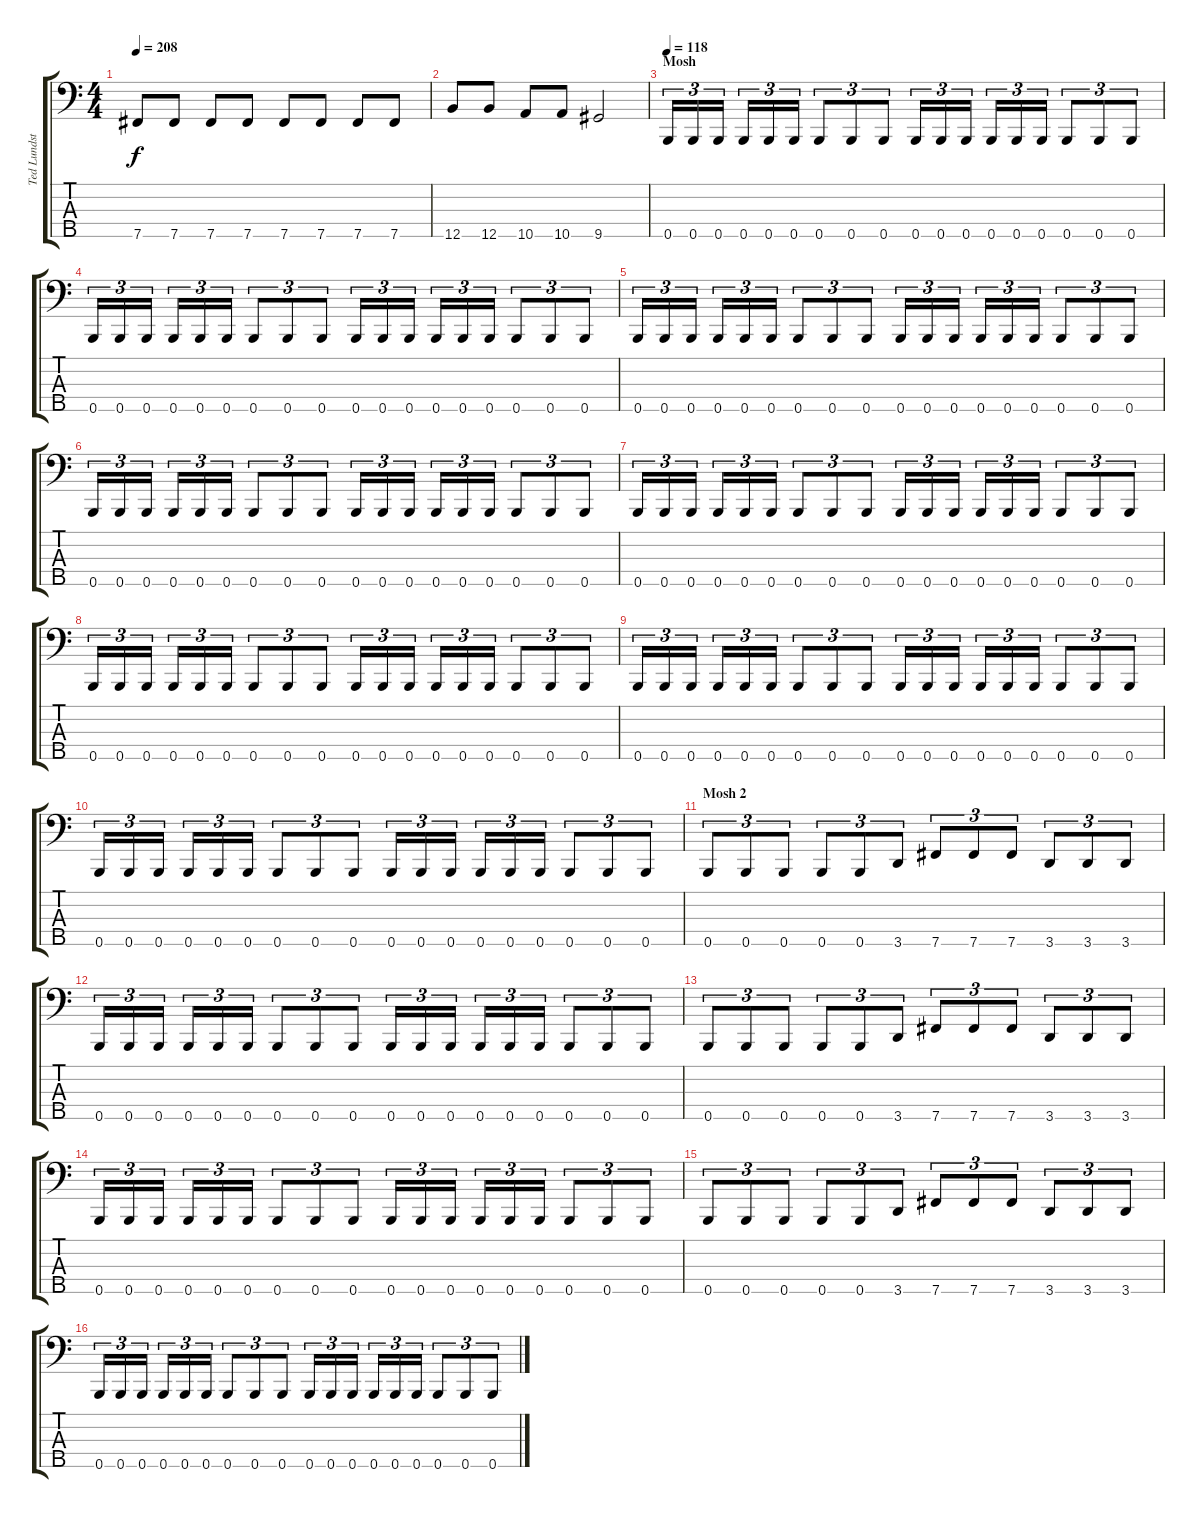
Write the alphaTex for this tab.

\track ("Ted Lundström" "Ted Lundst") {instrument electricbassfinger}
\staff {score tabs}
\tuning (G2 D2 A1 E1 B0) {hide}
\ts (4 4)
\tempo 208
\clef f4
\ks c
7.5.8{dy f} 7.5.8 7.5.8 7.5.8 7.5.8 7.5.8 7.5.8 7.5.8 |
12.5.8 12.5.8 10.5.8 10.5.8 9.5.2 |
\section ("" "Mosh")
\tempo 118
0.5.16{tu (3 2)} 0.5.16{tu (3 2)} 0.5.16{tu (3 2)} 0.5.16{tu (3 2)} 0.5.16{tu (3 2)} 0.5.16{tu (3 2)} 0.5.8{tu (3 2)} 0.5.8{tu (3 2)} 0.5.8{tu (3 2)} 0.5.16{tu (3 2)} 0.5.16{tu (3 2)} 0.5.16{tu (3 2)} 0.5.16{tu (3 2)} 0.5.16{tu (3 2)} 0.5.16{tu (3 2)} 0.5.8{tu (3 2)} 0.5.8{tu (3 2)} 0.5.8{tu (3 2)} |
0.5.16{tu (3 2)} 0.5.16{tu (3 2)} 0.5.16{tu (3 2)} 0.5.16{tu (3 2)} 0.5.16{tu (3 2)} 0.5.16{tu (3 2)} 0.5.8{tu (3 2)} 0.5.8{tu (3 2)} 0.5.8{tu (3 2)} 0.5.16{tu (3 2)} 0.5.16{tu (3 2)} 0.5.16{tu (3 2)} 0.5.16{tu (3 2)} 0.5.16{tu (3 2)} 0.5.16{tu (3 2)} 0.5.8{tu (3 2)} 0.5.8{tu (3 2)} 0.5.8{tu (3 2)} |
0.5.16{tu (3 2)} 0.5.16{tu (3 2)} 0.5.16{tu (3 2)} 0.5.16{tu (3 2)} 0.5.16{tu (3 2)} 0.5.16{tu (3 2)} 0.5.8{tu (3 2)} 0.5.8{tu (3 2)} 0.5.8{tu (3 2)} 0.5.16{tu (3 2)} 0.5.16{tu (3 2)} 0.5.16{tu (3 2)} 0.5.16{tu (3 2)} 0.5.16{tu (3 2)} 0.5.16{tu (3 2)} 0.5.8{tu (3 2)} 0.5.8{tu (3 2)} 0.5.8{tu (3 2)} |
0.5.16{tu (3 2)} 0.5.16{tu (3 2)} 0.5.16{tu (3 2)} 0.5.16{tu (3 2)} 0.5.16{tu (3 2)} 0.5.16{tu (3 2)} 0.5.8{tu (3 2)} 0.5.8{tu (3 2)} 0.5.8{tu (3 2)} 0.5.16{tu (3 2)} 0.5.16{tu (3 2)} 0.5.16{tu (3 2)} 0.5.16{tu (3 2)} 0.5.16{tu (3 2)} 0.5.16{tu (3 2)} 0.5.8{tu (3 2)} 0.5.8{tu (3 2)} 0.5.8{tu (3 2)} |
0.5.16{tu (3 2)} 0.5.16{tu (3 2)} 0.5.16{tu (3 2)} 0.5.16{tu (3 2)} 0.5.16{tu (3 2)} 0.5.16{tu (3 2)} 0.5.8{tu (3 2)} 0.5.8{tu (3 2)} 0.5.8{tu (3 2)} 0.5.16{tu (3 2)} 0.5.16{tu (3 2)} 0.5.16{tu (3 2)} 0.5.16{tu (3 2)} 0.5.16{tu (3 2)} 0.5.16{tu (3 2)} 0.5.8{tu (3 2)} 0.5.8{tu (3 2)} 0.5.8{tu (3 2)} |
0.5.16{tu (3 2)} 0.5.16{tu (3 2)} 0.5.16{tu (3 2)} 0.5.16{tu (3 2)} 0.5.16{tu (3 2)} 0.5.16{tu (3 2)} 0.5.8{tu (3 2)} 0.5.8{tu (3 2)} 0.5.8{tu (3 2)} 0.5.16{tu (3 2)} 0.5.16{tu (3 2)} 0.5.16{tu (3 2)} 0.5.16{tu (3 2)} 0.5.16{tu (3 2)} 0.5.16{tu (3 2)} 0.5.8{tu (3 2)} 0.5.8{tu (3 2)} 0.5.8{tu (3 2)} |
0.5.16{tu (3 2)} 0.5.16{tu (3 2)} 0.5.16{tu (3 2)} 0.5.16{tu (3 2)} 0.5.16{tu (3 2)} 0.5.16{tu (3 2)} 0.5.8{tu (3 2)} 0.5.8{tu (3 2)} 0.5.8{tu (3 2)} 0.5.16{tu (3 2)} 0.5.16{tu (3 2)} 0.5.16{tu (3 2)} 0.5.16{tu (3 2)} 0.5.16{tu (3 2)} 0.5.16{tu (3 2)} 0.5.8{tu (3 2)} 0.5.8{tu (3 2)} 0.5.8{tu (3 2)} |
0.5.16{tu (3 2)} 0.5.16{tu (3 2)} 0.5.16{tu (3 2)} 0.5.16{tu (3 2)} 0.5.16{tu (3 2)} 0.5.16{tu (3 2)} 0.5.8{tu (3 2)} 0.5.8{tu (3 2)} 0.5.8{tu (3 2)} 0.5.16{tu (3 2)} 0.5.16{tu (3 2)} 0.5.16{tu (3 2)} 0.5.16{tu (3 2)} 0.5.16{tu (3 2)} 0.5.16{tu (3 2)} 0.5.8{tu (3 2)} 0.5.8{tu (3 2)} 0.5.8{tu (3 2)} |
\section ("" "Mosh 2")
0.5.8{tu (3 2)} 0.5.8{tu (3 2)} 0.5.8{tu (3 2)} 0.5.8{tu (3 2)} 0.5.8{tu (3 2)} 3.5.8{tu (3 2)} 7.5.8{tu (3 2)} 7.5.8{tu (3 2)} 7.5.8{tu (3 2)} 3.5.8{tu (3 2)} 3.5.8{tu (3 2)} 3.5.8{tu (3 2)} |
0.5.16{tu (3 2)} 0.5.16{tu (3 2)} 0.5.16{tu (3 2)} 0.5.16{tu (3 2)} 0.5.16{tu (3 2)} 0.5.16{tu (3 2)} 0.5.8{tu (3 2)} 0.5.8{tu (3 2)} 0.5.8{tu (3 2)} 0.5.16{tu (3 2)} 0.5.16{tu (3 2)} 0.5.16{tu (3 2)} 0.5.16{tu (3 2)} 0.5.16{tu (3 2)} 0.5.16{tu (3 2)} 0.5.8{tu (3 2)} 0.5.8{tu (3 2)} 0.5.8{tu (3 2)} |
0.5.8{tu (3 2)} 0.5.8{tu (3 2)} 0.5.8{tu (3 2)} 0.5.8{tu (3 2)} 0.5.8{tu (3 2)} 3.5.8{tu (3 2)} 7.5.8{tu (3 2)} 7.5.8{tu (3 2)} 7.5.8{tu (3 2)} 3.5.8{tu (3 2)} 3.5.8{tu (3 2)} 3.5.8{tu (3 2)} |
0.5.16{tu (3 2)} 0.5.16{tu (3 2)} 0.5.16{tu (3 2)} 0.5.16{tu (3 2)} 0.5.16{tu (3 2)} 0.5.16{tu (3 2)} 0.5.8{tu (3 2)} 0.5.8{tu (3 2)} 0.5.8{tu (3 2)} 0.5.16{tu (3 2)} 0.5.16{tu (3 2)} 0.5.16{tu (3 2)} 0.5.16{tu (3 2)} 0.5.16{tu (3 2)} 0.5.16{tu (3 2)} 0.5.8{tu (3 2)} 0.5.8{tu (3 2)} 0.5.8{tu (3 2)} |
0.5.8{tu (3 2)} 0.5.8{tu (3 2)} 0.5.8{tu (3 2)} 0.5.8{tu (3 2)} 0.5.8{tu (3 2)} 3.5.8{tu (3 2)} 7.5.8{tu (3 2)} 7.5.8{tu (3 2)} 7.5.8{tu (3 2)} 3.5.8{tu (3 2)} 3.5.8{tu (3 2)} 3.5.8{tu (3 2)} |
0.5.16{tu (3 2)} 0.5.16{tu (3 2)} 0.5.16{tu (3 2)} 0.5.16{tu (3 2)} 0.5.16{tu (3 2)} 0.5.16{tu (3 2)} 0.5.8{tu (3 2)} 0.5.8{tu (3 2)} 0.5.8{tu (3 2)} 0.5.16{tu (3 2)} 0.5.16{tu (3 2)} 0.5.16{tu (3 2)} 0.5.16{tu (3 2)} 0.5.16{tu (3 2)} 0.5.16{tu (3 2)} 0.5.8{tu (3 2)} 0.5.8{tu (3 2)} 0.5.8{tu (3 2)}
